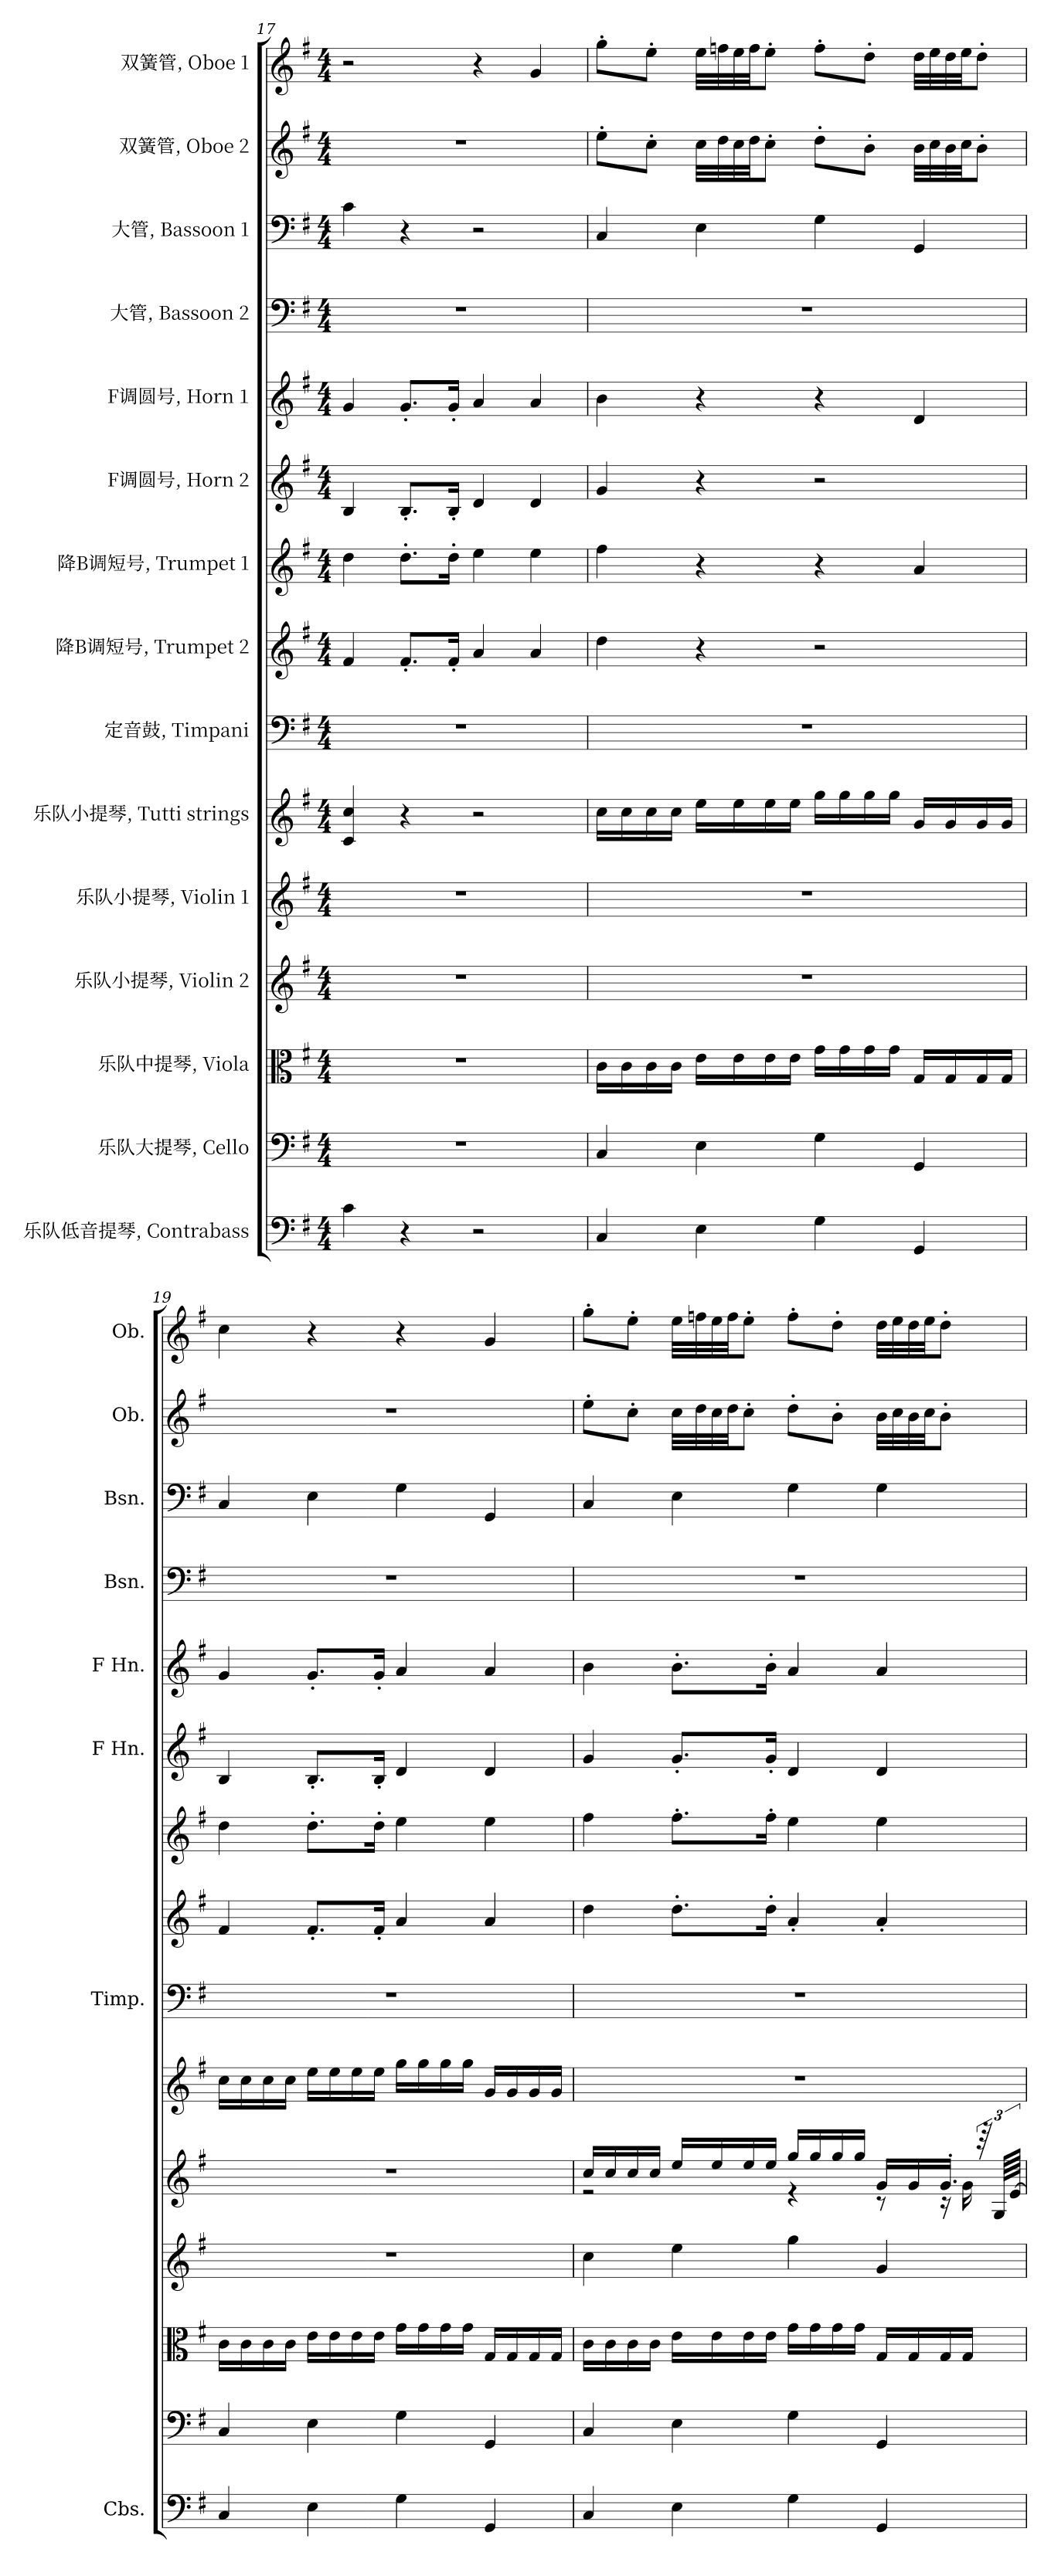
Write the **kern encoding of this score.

**kern	**kern	**kern	**kern	**kern	**kern	**kern	**kern	**kern	**kern	**kern	**kern	**kern	**kern	**kern
*part15	*part14	*part13	*part12	*part11	*part10	*part9	*part8	*part7	*part6	*part5	*part4	*part3	*part2	*part1
*staff15	*staff14	*staff13	*staff12	*staff11	*staff10	*staff9	*staff8	*staff7	*staff6	*staff5	*staff4	*staff3	*staff2	*staff1
*I"乐队低音提琴, Contrabass	*I"乐队大提琴, Cello	*I"乐队中提琴, Viola	*I"乐队小提琴, Violin 2	*I"乐队小提琴, Violin 1	*I"乐队小提琴, Tutti strings	*I"定音鼓, Timpani	*I"降B调短号, Trumpet 2	*I"降B调短号, Trumpet 1	*I"F调圆号, Horn 2	*I"F调圆号, Horn 1	*I"大管, Bassoon 2	*I"大管, Bassoon 1	*I"双簧管, Oboe 2	*I"双簧管, Oboe 1
*I'Cbs.	*	*	*	*	*	*I'Timp.	*	*	*I'F Hn.	*I'F Hn.	*I'Bsn.	*I'Bsn.	*I'Ob.	*I'Ob.
*clefF4	*clefF4	*clefC3	*clefG2	*clefG2	*clefG2	*clefF4	*clefG2	*clefG2	*clefG2	*clefG2	*clefF4	*clefF4	*clefG2	*clefG2
*ITrd7c12	*	*	*	*	*	*	*ITrd1c2	*ITrd1c2	*ITrd4c7	*ITrd4c7	*	*	*	*
*k[f#]	*k[f#]	*k[f#]	*k[f#]	*k[f#]	*k[f#]	*k[f#]	*k[b-]	*k[b-]	*k[]	*k[]	*k[f#]	*k[f#]	*k[f#]	*k[f#]
*M4/4	*M4/4	*M4/4	*M4/4	*M4/4	*M4/4	*M4/4	*M4/4	*M4/4	*M4/4	*M4/4	*M4/4	*M4/4	*M4/4	*M4/4
*MM154	*MM154	*MM154	*MM154	*MM154	*MM154	*MM154	*MM154	*MM154	*MM154	*MM154	*MM154	*MM154	*MM154	*MM154
=17	=17	=17	=17	=17	=17	=17	=17	=17	=17	=17	=17	=17	=17	=17
4C\	1r	1r	1r	1r	4c/ 4cc/	1r	4e/	4cc\	4E/	4c/	1r	4c\	1r	2r
4r	.	.	.	.	4r	.	8.e'/L	8.cc'\L	8.E'/L	8.c'/L	.	4r	.	.
.	.	.	.	.	.	.	16e'/Jk	16cc'\Jk	16E'/Jk	16c'/Jk	.	.	.	.
2r	.	.	.	.	2r	.	4g/	4dd\	4G/	4d/	.	2r	.	4r
.	.	.	.	.	.	.	4g/	4dd\	4G/	4d/	.	.	.	4g/
=18	=18	=18	=18	=18	=18	=18	=18	=18	=18	=18	=18	=18	=18	=18
*	*	*	*	*	*	*	*	*	*	*	*	*	*	*MM152
4CC/	4C/	16c\LL	1r	1r	16cc\LL	1r	4cc\	4ee\	4c/	4e\	1r	4C/	8ee'\L	8gg'\L
.	.	16c\	.	.	16cc\	.	.	.	.	.	.	.	.	.
.	.	16c\	.	.	16cc\	.	.	.	.	.	.	.	8cc'\J	8ee'\J
.	.	16c\JJ	.	.	16cc\JJ	.	.	.	.	.	.	.	.	.
4EE\	4E\	16e\LL	.	.	16ee\LL	.	4r	4r	4r	4r	.	4E\	32cc\LLL	32ee\LLL
.	.	.	.	.	.	.	.	.	.	.	.	.	32dd\	32ffn\
.	.	16e\	.	.	16ee\	.	.	.	.	.	.	.	32cc\	32ee\
.	.	.	.	.	.	.	.	.	.	.	.	.	32dd\JJ	32ff\JJ
.	.	16e\	.	.	16ee\	.	.	.	.	.	.	.	8cc'\J	8ee'\J
.	.	16e\JJ	.	.	16ee\JJ	.	.	.	.	.	.	.	.	.
4GG\	4G\	16g\LL	.	.	16gg\LL	.	2r	4r	2r	4r	.	4G\	8dd'\L	8ff'\L
.	.	16g\	.	.	16gg\	.	.	.	.	.	.	.	.	.
.	.	16g\	.	.	16gg\	.	.	.	.	.	.	.	8b'\J	8dd'\J
.	.	16g\JJ	.	.	16gg\JJ	.	.	.	.	.	.	.	.	.
4GGG/	4GG/	16G/LL	.	.	16g/LL	.	.	4g/	.	4G/	.	4GG/	32b\LLL	32dd\LLL
.	.	.	.	.	.	.	.	.	.	.	.	.	32cc\	32ee\
.	.	16G/	.	.	16g/	.	.	.	.	.	.	.	32b\	32dd\
.	.	.	.	.	.	.	.	.	.	.	.	.	32cc\JJ	32ee\JJ
.	.	16G/	.	.	16g/	.	.	.	.	.	.	.	8b'\J	8dd'\J
.	.	16G/JJ	.	.	16g/JJ	.	.	.	.	.	.	.	.	.
!!LO:PB:g=z
=19	=19	=19	=19	=19	=19	=19	=19	=19	=19	=19	=19	=19	=19	=19
*	*	*	*	*	*	*	*	*	*	*	*	*	*	*MM154
4CC/	4C/	16c\LL	1r	1r	16cc\LL	1r	4e/	4cc\	4E/	4c/	1r	4C/	1r	4cc\
.	.	16c\	.	.	16cc\	.	.	.	.	.	.	.	.	.
.	.	16c\	.	.	16cc\	.	.	.	.	.	.	.	.	.
.	.	16c\JJ	.	.	16cc\JJ	.	.	.	.	.	.	.	.	.
4EE\	4E\	16e\LL	.	.	16ee\LL	.	8.e'/L	8.cc'\L	8.E'/L	8.c'/L	.	4E\	.	4r
.	.	16e\	.	.	16ee\	.	.	.	.	.	.	.	.	.
.	.	16e\	.	.	16ee\	.	.	.	.	.	.	.	.	.
.	.	16e\JJ	.	.	16ee\JJ	.	16e'/Jk	16cc'\Jk	16E'/Jk	16c'/Jk	.	.	.	.
4GG\	4G\	16g\LL	.	.	16gg\LL	.	4g/	4dd\	4G/	4d/	.	4G\	.	4r
.	.	16g\	.	.	16gg\	.	.	.	.	.	.	.	.	.
.	.	16g\	.	.	16gg\	.	.	.	.	.	.	.	.	.
.	.	16g\JJ	.	.	16gg\JJ	.	.	.	.	.	.	.	.	.
4GGG/	4GG/	16G/LL	.	.	16g/LL	.	4g/	4dd\	4G/	4d/	.	4GG/	.	4g/
.	.	16G/	.	.	16g/	.	.	.	.	.	.	.	.	.
.	.	16G/	.	.	16g/	.	.	.	.	.	.	.	.	.
.	.	16G/JJ	.	.	16g/JJ	.	.	.	.	.	.	.	.	.
=20	=20	=20	=20	=20	=20	=20	=20	=20	=20	=20	=20	=20	=20	=20
*	*	*	*	*^	*	*	*	*	*	*	*	*	*	*
4CC/	4C/	16c\LL	4cc\	16cc/LL	2r	1r	1r	4cc\	4ee\	4c/	4e\	1r	4C/	8ee'\L	8gg'\L
.	.	16c\	.	16cc/	.	.	.	.	.	.	.	.	.	.	.
.	.	16c\	.	16cc/	.	.	.	.	.	.	.	.	.	8cc'\J	8ee'\J
.	.	16c\JJ	.	16cc/JJ	.	.	.	.	.	.	.	.	.	.	.
4EE\	4E\	16e\LL	4ee\	16ee/LL	.	.	.	8.cc'\L	8.ee'\L	8.c'/L	8.e'\L	.	4E\	32cc\LLL	32ee\LLL
.	.	.	.	.	.	.	.	.	.	.	.	.	.	32dd\	32ffn\
.	.	16e\	.	16ee/	.	.	.	.	.	.	.	.	.	32cc\	32ee\
.	.	.	.	.	.	.	.	.	.	.	.	.	.	32dd\JJ	32ff\JJ
.	.	16e\	.	16ee/	.	.	.	.	.	.	.	.	.	8cc'\J	8ee'\J
.	.	16e\JJ	.	16ee/JJ	.	.	.	16cc'\Jk	16ee'\Jk	16c'/Jk	16e'\Jk	.	.	.	.
4GG\	4G\	16g\LL	4gg\	16gg/LL	4r	.	.	4g'/	4dd\	4G/	4d/	.	4G\	8dd'\L	8ff'\L
.	.	16g\	.	16gg/	.	.	.	.	.	.	.	.	.	.	.
.	.	16g\	.	16gg/	.	.	.	.	.	.	.	.	.	8b'\J	8dd'\J
.	.	16g\JJ	.	16gg/JJ	.	.	.	.	.	.	.	.	.	.	.
4GGG/	4GG/	16G/LL	4g/	16g/LL	8r	.	.	4g'/	4dd\	4G/	4d/	.	4G\	32b\LLL	32dd\LLL
.	.	.	.	.	.	.	.	.	.	.	.	.	.	32cc\	32ee\
.	.	16G/	.	16g/	.	.	.	.	.	.	.	.	.	32b\	32dd\
.	.	.	.	.	.	.	.	.	.	.	.	.	.	32cc\JJ	32ee\JJ
*	*	*	*	*	*	*	*	*	*	*	*	*	*	*	*MM149
.	.	16G/	.	16.g'/JJ	16r	.	.	.	.	.	.	.	.	8b'\J	8dd'\J
.	.	16G/JJ	.	.	16g\	.	.	.	.	.	.	.	.	.	.
.	.	.	.	96r	.	.	.	.	.	.	.	.	.	.	.
.	.	.	.	96G/LLLL	.	.	.	.	.	.	.	.	.	.	.
.	.	.	.	[96e/JJJJ	.	.	.	.	.	.	.	.	.	.	.
*	*	*	*	*v	*v	*	*	*	*	*	*	*	*	*	*
=	=	=	=	=	=	=	=	=	=	=	=	=	=	=
*-	*-	*-	*-	*-	*-	*-	*-	*-	*-	*-	*-	*-	*-	*-
